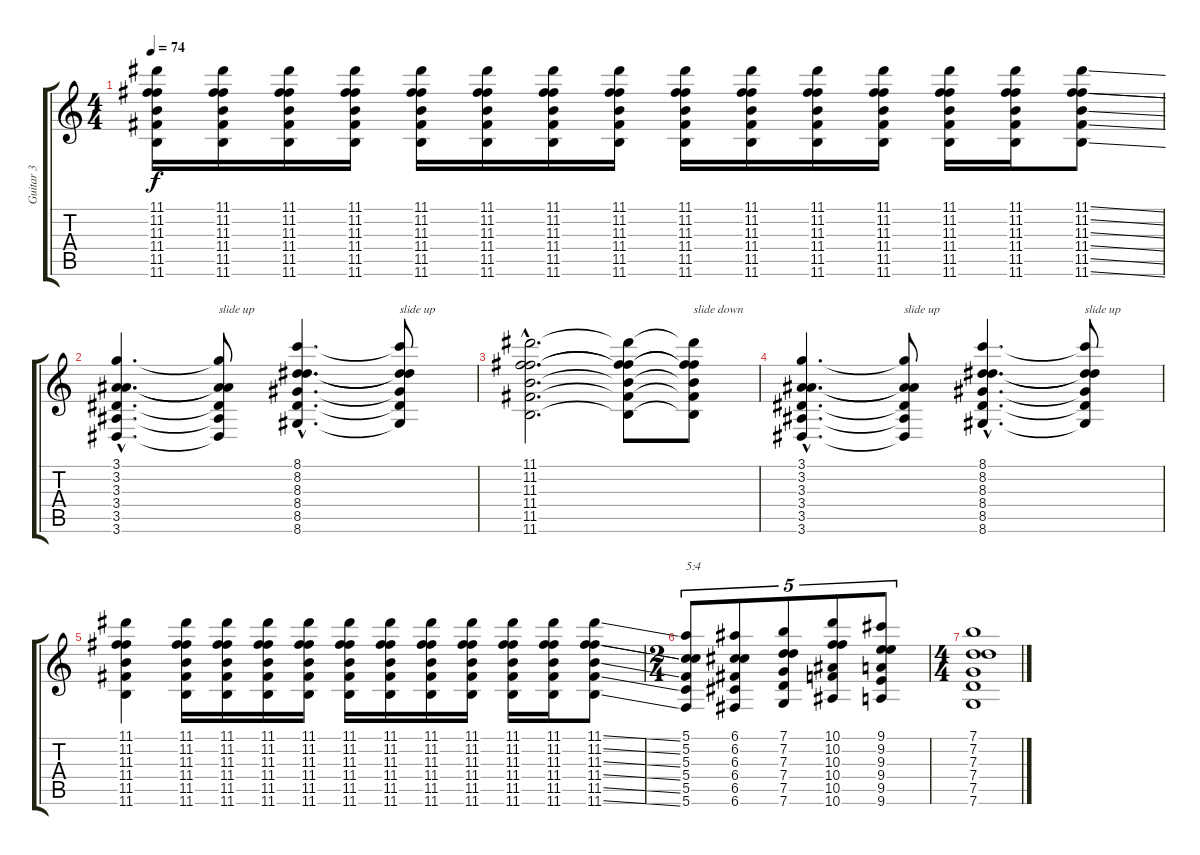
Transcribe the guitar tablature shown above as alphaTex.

\track ("Guitar 3" "Guitar 3") {instrument overdrivenguitar}
\staff {score tabs}
\tuning (E4 G3 G3 C3 G2 C2) {hide}
\ts (4 4)
\tempo 74
\clef g2
\ks c
(11.1 11.2 11.3 11.4 11.5 11.6).16{dy f} (11.1 11.2 11.3 11.4 11.5 11.6).16 (11.1 11.2 11.3 11.4 11.5 11.6).16 (11.1 11.2 11.3 11.4 11.5 11.6).16 (11.1 11.2 11.3 11.4 11.5 11.6).16 (11.1 11.2 11.3 11.4 11.5 11.6).16 (11.1 11.2 11.3 11.4 11.5 11.6).16 (11.1 11.2 11.3 11.4 11.5 11.6).16 (11.1 11.2 11.3 11.4 11.5 11.6).16 (11.1 11.2 11.3 11.4 11.5 11.6).16 (11.1 11.2 11.3 11.4 11.5 11.6).16 (11.1 11.2 11.3 11.4 11.5 11.6).16 (11.1 11.2 11.3 11.4 11.5 11.6).16 (11.1 11.2 11.3 11.4 11.5 11.6).16 (11.1{ss} 11.2{ss} 11.3{ss} 11.4{ss} 11.5{ss} 11.6{ss}).8 |
(3.1{hac} 3.2{hac} 3.3{hac} 3.4{hac} 3.5{hac} 3.6{hac}).4{d} (3.1{t} 3.2{t} 3.3{t} 3.4{t} 3.5{t} 3.6{t}).8{txt "slide up"} (8.1{hac} 8.2{hac} 8.3{hac} 8.4{hac} 8.5{hac} 8.6{hac}).4{d} (8.1{t} 8.2{t} 8.3{t} 8.4{t} 8.5{t} 8.6{t}).8{txt "slide up"} |
(11.1{hac} 11.2{hac} 11.3{hac} 11.4{hac} 11.5{hac} 11.6{hac}).2{d} (11.1{t} 11.2{t} 11.3{t} 11.4{t} 11.5{t} 11.6{t}).8 (11.1{t} 11.2{t} 11.3{t} 11.4{t} 11.5{t} 11.6{t}).8{txt "slide down"} |
(3.1{hac} 3.2{hac} 3.3{hac} 3.4{hac} 3.5{hac} 3.6{hac}).4{d} (3.1{t} 3.2{t} 3.3{t} 3.4{t} 3.5{t} 3.6{t}).8{txt "slide up"} (8.1{hac} 8.2{hac} 8.3{hac} 8.4{hac} 8.5{hac} 8.6{hac}).4{d} (8.1{t} 8.2{t} 8.3{t} 8.4{t} 8.5{t} 8.6{t}).8{txt "slide up"} |
(11.1 11.2 11.3 11.4 11.5 11.6).4 (11.1 11.2 11.3 11.4 11.5 11.6).16 (11.1 11.2 11.3 11.4 11.5 11.6).16 (11.1 11.2 11.3 11.4 11.5 11.6).16 (11.1 11.2 11.3 11.4 11.5 11.6).16 (11.1 11.2 11.3 11.4 11.5 11.6).16 (11.1 11.2 11.3 11.4 11.5 11.6).16 (11.1 11.2 11.3 11.4 11.5 11.6).16 (11.1 11.2 11.3 11.4 11.5 11.6).16 (11.1 11.2 11.3 11.4 11.5 11.6).16 (11.1 11.2 11.3 11.4 11.5 11.6).16 (11.1{ss} 11.2{ss} 11.3{ss} 11.4{ss} 11.5{ss} 11.6{ss}).8 |
\ts (2 4)
(5.1 5.2 5.3 5.4 5.5 5.6).8{tu (5 4) txt "5:4"} (6.1 6.2 6.3 6.4 6.5 6.6).8{tu (5 4)} (7.1 7.2 7.3 7.4 7.5 7.6).8{tu (5 4)} (10.1 10.2 10.3 10.4 10.5 10.6).8{tu (5 4)} (9.1 9.2 9.3 9.4 9.5 9.6).8{tu (5 4)} |
\ts (4 4)
(7.1 7.2 7.3 7.4 7.5 7.6).1
